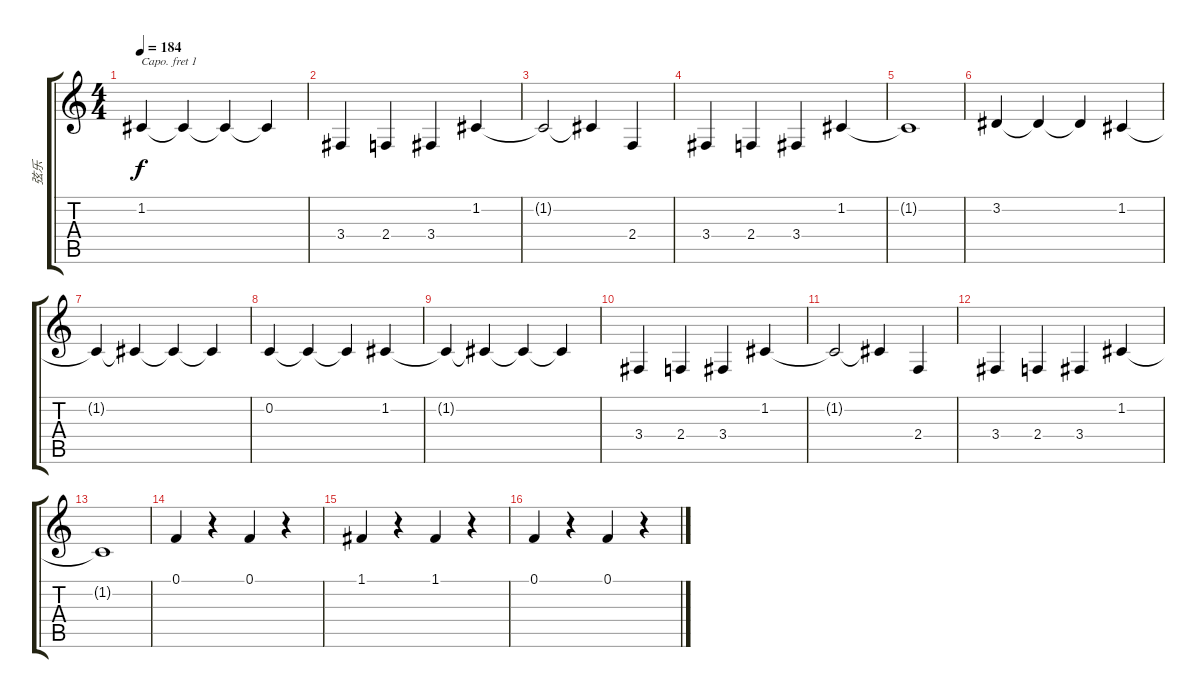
\track ("弦乐" "弦乐") {instrument stringensemble1}
\staff {score tabs}
\capo 1
\tuning (E4 B3 G3 D3 A2 E2) {hide}
\ts (4 4)
\tempo 184
\clef g2
\ks c
1.2{t}.4{dy f} 1.2{t}.4 1.2{t}.4 1.2{t}.4 |
3.4.4 2.4.4 3.4.4 1.2.4 |
1.2{t}.2 1.2{t}.4 2.4.4 |
3.4.4 2.4.4 3.4.4 1.2.4 |
1.2{t}.1 |
3.2.4 3.2{t}.4 3.2{t}.4 1.2.4 |
1.2{t}.4 1.2{t}.4 1.2{t}.4 1.2{t}.4 |
0.2.4 0.2{t}.4 0.2{t}.4 1.2.4 |
1.2{t}.4 1.2{t}.4 1.2{t}.4 1.2{t}.4 |
3.4.4 2.4.4 3.4.4 1.2.4 |
1.2{t}.2 1.2{t}.4 2.4.4 |
3.4.4 2.4.4 3.4.4 1.2.4 |
1.2{t}.1 |
0.1.4 r.4 0.1.4 r.4 |
1.1.4 r.4 1.1.4 r.4 |
0.1.4 r.4 0.1.4 r.4
